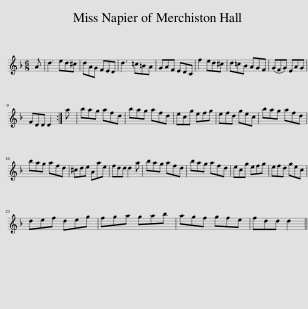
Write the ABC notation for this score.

X:1
L:1/8
M:6/8
I:linebreak $
K:Dmin
V:1 treble
V:1
 A | d3 ed^c | dAG FED | d3 =c=BA | GAF EDC | %5
 f2 ed^c | d=cB AGF | (GFG) EAG |$ FDD D2 :| a | %10
 bag afd | bag afd | ecg efg | efd gec | bag afd |$ %15
 bag afd | ^cde Aae | fdd d2 a | bag afd | bag afd | %20
 ecg efg | efd gec |$ def deg | fga gab | agf gfe | %25
 fdd d2 || %26
